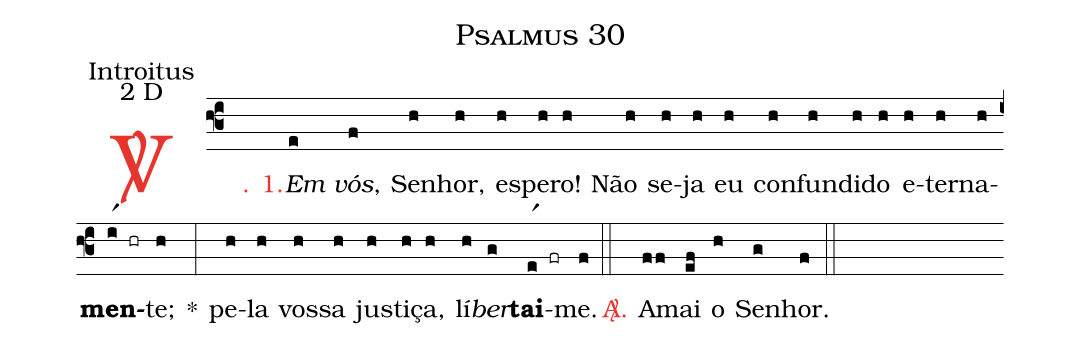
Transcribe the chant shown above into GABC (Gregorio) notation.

name: Psalmus 30;
office-part: Introitus;
mode: 2;
mode-differentia: D;
%%
(f3)

<c><sp>V/</sp>. 1.</c>() <i>Em</i>(e) <i>vós</i>,(f) Se(h)nhor,(h) es(h)pe(h)ro!(h) Não(h) se(h)ja(h) eu(h) con(h)fun(h)di(h)do(h) e(h)ter(h)na(h)<b>men</b>(ir1 hr)te;(h) *(:) pe(h)la(h) vos(h)sa(h) jus(h)ti(h)ça,(h) lí(h)<i>ber</i>(g)<b>tai</b>-(er1 fr)me.(f)

(::)

<nlba><c><sp>A/</sp>.</c>() A</nlba>(ff)mai(ef) o(h) Se(g)nhor.(f)

(::)
